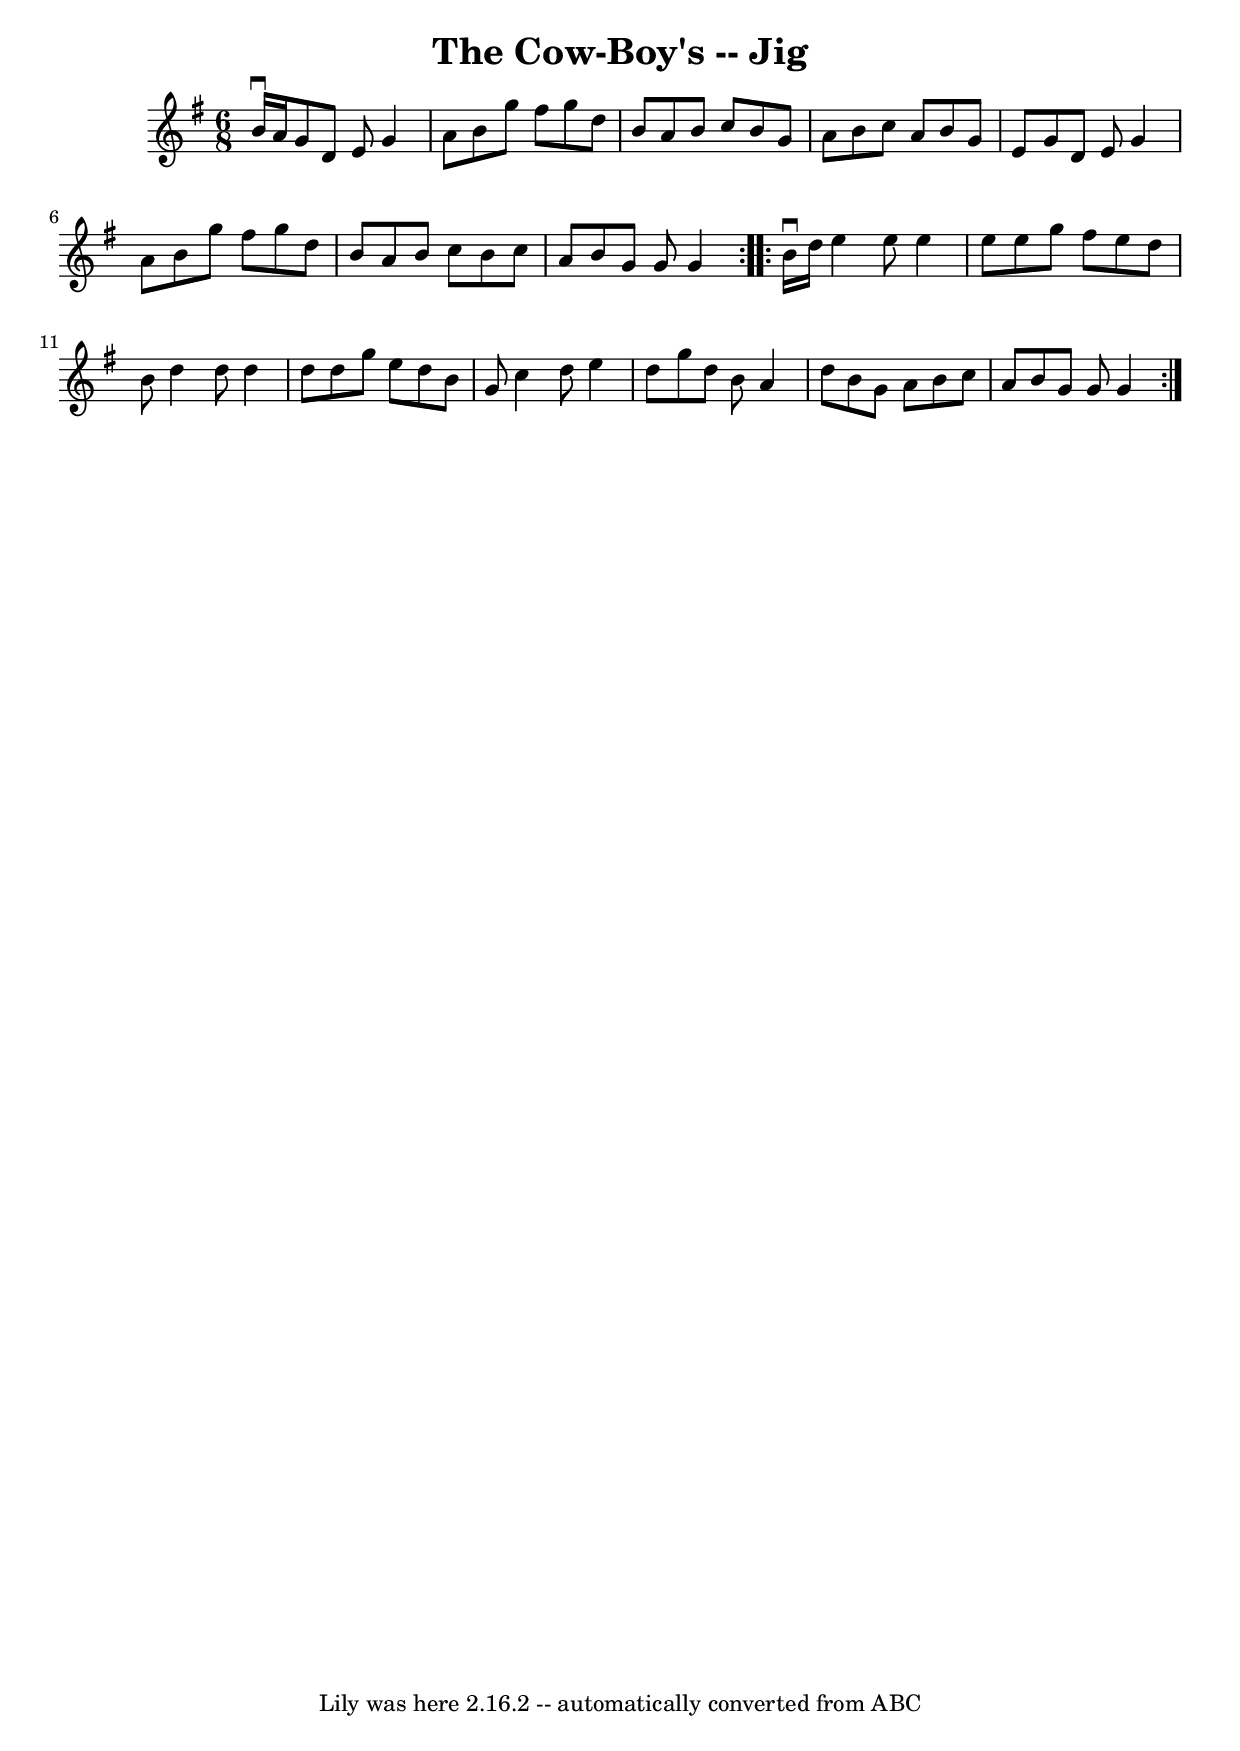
\version "2.7.40"
\include "Mammoth.ily"
\header {
	%% book = "Ryan's Mammoth Collection"
	crossRefNumber = "1"
	footnotes = "\\\\84 427"
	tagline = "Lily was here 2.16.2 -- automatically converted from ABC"
	title = "The Cow-Boy's -- Jig"
}
voicedefault =  {
\set Score.defaultBarType = "empty"

\repeat volta 2 {
\time 6/8 \key g \major b'16^\downbow a'16  |
 g'8 d'8 e'8 
 g'4 a'8    |
 b'8 g''8 fis''8 g''8 d''8 b'8    
|
 a'8 b'8 c''8 b'8 g'8 a'8    |
 b'8 c''8    
a'8 b'8 g'8 e'8    |
 g'8 d'8 e'8 g'4 a'8    
|
 b'8 g''8 fis''8 g''8 d''8 b'8    |
 a'8    
b'8 c''8 b'8 c''8 a'8    |
 b'8 g'8 g'8 g'4  }     
\repeat volta 2 { b'16^\downbow d''16  |
 e''4 e''8 e''4   
 e''8    |
 e''8 g''8 fis''8 e''8 d''8 b'8    |
   
d''4 d''8 d''4 d''8    |
 d''8 g''8 e''8 d''8 b'8  
 g'8    |
 c''4 d''8 e''4 d''8    |
 g''8 d''8   
 b'8 a'4 d''8    |
 b'8 g'8 a'8 b'8 c''8 a'8    
|
 b'8 g'8 g'8 g'4  }   
}

\score{
    <<

	\context Staff="default"
	{
	    \voicedefault 
	}

    >>
	\layout {
	}
	\midi {}
}
